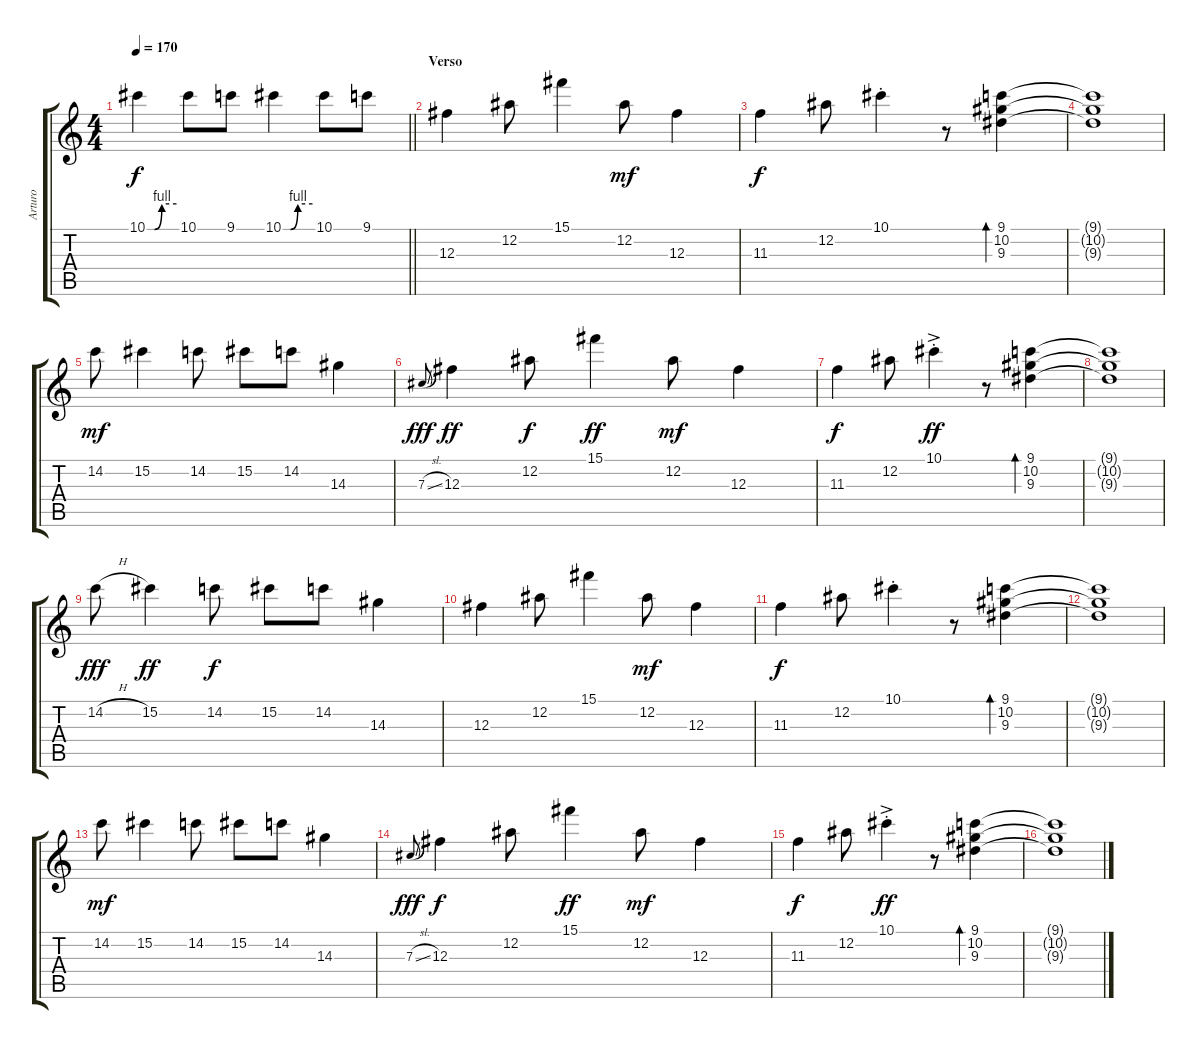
\track ("Arturo" "Arturo") {instrument distortionguitar}
\staff {score tabs}
\tuning (Eb4 Bb3 Gb3 Db3 Ab2 Eb2) {hide}
\ts (4 4)
\tempo 170
\clef g2
\barLineRight lightlight
\ks c
10.1{be (custom 0 0 15 0 30 4 60 4)}.4{dy f} 10.1.8 9.1.8 10.1{be (custom 0 0 15 0 30 4 60 4)}.4 10.1.8 9.1.8 |
\section ("" "Verso")
12.3.4{volume 16 balance 14 instrument electricguitarjazz} 12.2.8 15.1.4 12.2.8{dy mf} 12.3.4 |
11.3.4{dy f} 12.2.8 10.1{st}.4 r.8 (9.1 10.2 9.3).4{bd 240} |
(9.1{t} 10.2{t} 9.3{t}).1 |
14.2.8{dy mf} 15.2.4 14.2.8 15.2.8 14.2.8 14.3.4 |
7.3{sl}.8{gr onbeat dy fff} 12.3.4{dy ff} 12.2.8{dy f} 15.1.4{dy ff} 12.2.8{dy mf} 12.3.4 |
11.3.4{dy f} 12.2.8 10.1{ac st}.4{dy ff} r.8 (9.1 10.2 9.3).4{bd 240} |
(9.1{t} 10.2{t} 9.3{t}).1 |
14.2{h}.8{dy fff} 15.2.4{dy ff} 14.2.8{dy f} 15.2.8 14.2.8 14.3.4 |
12.3.4 12.2.8 15.1.4 12.2.8{dy mf} 12.3.4 |
11.3.4{dy f} 12.2.8 10.1{st}.4 r.8 (9.1 10.2 9.3).4{bd 240} |
(9.1{t} 10.2{t} 9.3{t}).1 |
14.2.8{dy mf} 15.2.4 14.2.8 15.2.8 14.2.8 14.3.4 |
7.3{sl}.8{gr onbeat dy fff} 12.3.4{dy f} 12.2.8 15.1.4{dy ff} 12.2.8{dy mf} 12.3.4 |
11.3.4{dy f} 12.2.8 10.1{ac st}.4{dy ff} r.8 (9.1 10.2 9.3).4{bd 240} |
(9.1{t} 10.2{t} 9.3{t}).1
